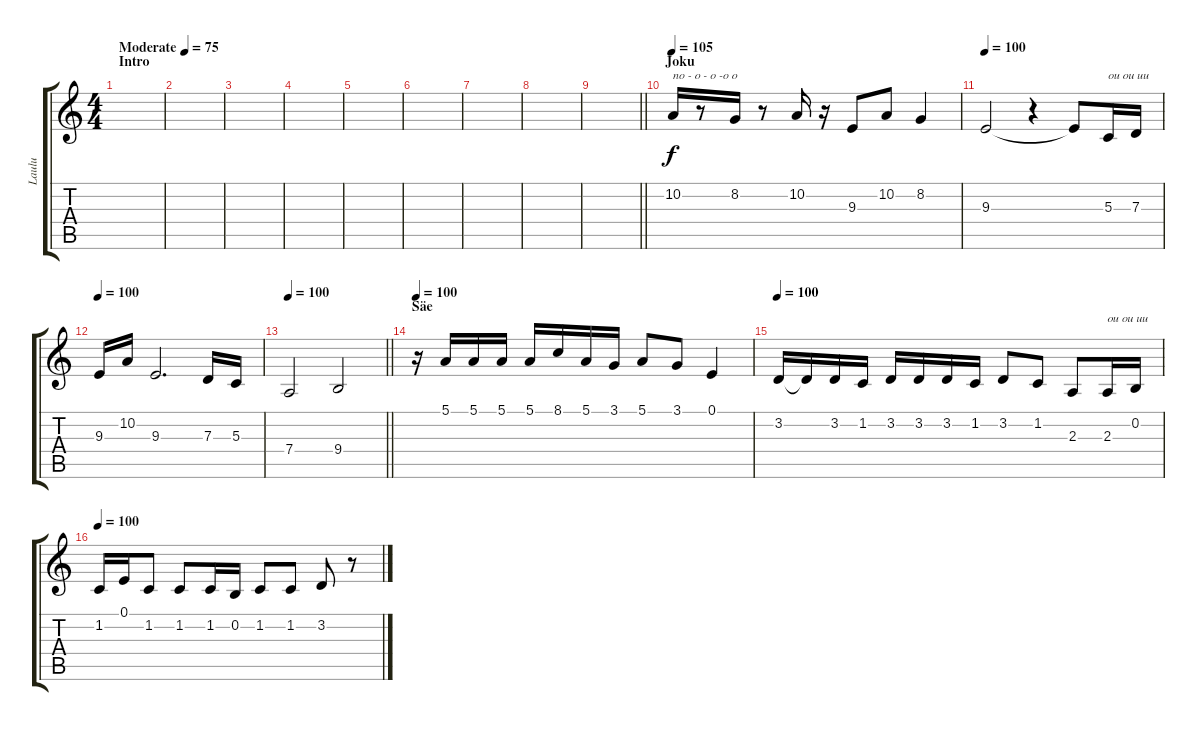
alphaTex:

\track ("Laulu" "Laulu") {instrument lead6voice}
\staff {score tabs}
\tuning (E4 B3 G3 D3 A2 E2) {hide}
\ts (4 4)
\section ("" "Intro")
\tempo (75 "Moderate")
\clef g2
\ks c
|
|
|
|
|
|
|
|
\barLineRight lightlight
|
\section ("" "Joku")
\tempo 105
10.2.16{txt "no - o - o -o o"} r.8 8.2.16 r.8 10.2.16 r.16 9.3.8 10.2.8 8.2.4 |
\tempo 100
9.3.2 r.4 9.3{t}.8 5.3.16{txt "ou ou uu" balance 12} 7.3.16 |
\tempo 100
9.3.16 10.2.16 9.3.2{d} 7.3.16 5.3.16 |
\tempo 100
\barLineRight lightlight
7.4.2 9.4.2 |
\section ("" "Säe")
\tempo 100
r.16 5.1.16 5.1.16 5.1.16 5.1.16 8.1.16 5.1.16 3.1.16 5.1.8 3.1.8 0.1.4 |
\tempo 100
3.2.16 3.2{t}.16 3.2.16 1.2.16 3.2.16 3.2.16 3.2.16 1.2.16 3.2.8 1.2.8 2.3.8 2.3.16{txt "ou ou uu" balance 12} 0.2.16 |
\tempo 100
1.2.16 0.1.16 1.2.8 1.2.8 1.2.16 0.2.16 1.2.8 1.2.8 3.2.8 r.8
